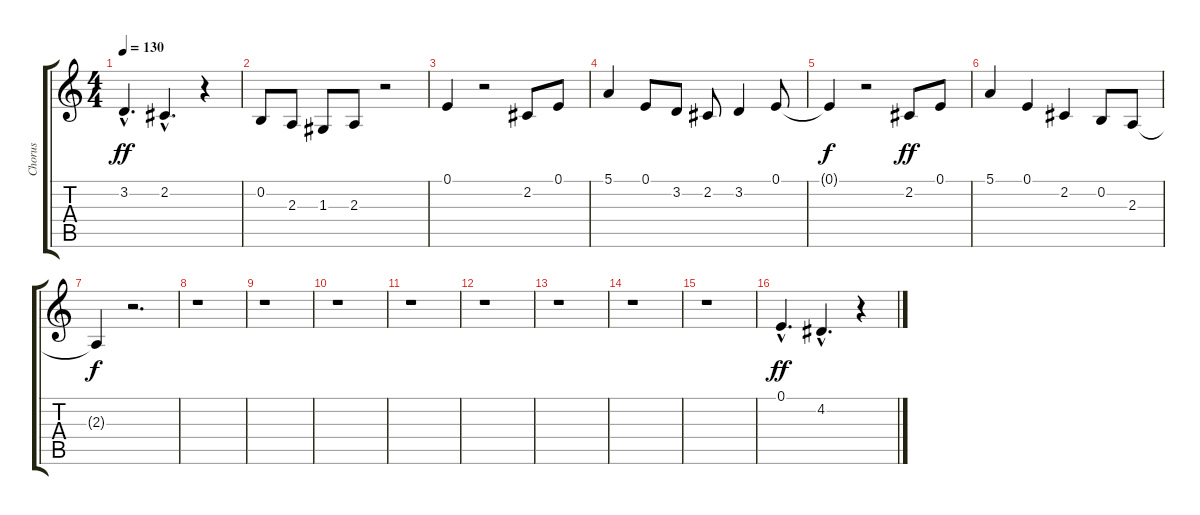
\track ("Chorus" "Chorus") {instrument clarinet}
\staff {score tabs}
\tuning (E4 B3 G3 D3 A2 E2) {hide}
\ts (4 4)
\tempo 130
\clef g2
\ks c
3.2{hac}.4{d dy ff} 2.2{hac}.4{d} r.4 |
0.2.8 2.3.8 1.3.8 2.3.8 r.2 |
0.1.4 r.2 2.2.8 0.1.8 |
5.1.4 0.1.8 3.2.8 2.2.8 3.2.4 0.1.8 |
0.1{t}.4{dy f} r.2 2.2.8{dy ff} 0.1.8 |
5.1.4 0.1.4 2.2.4 0.2.8 2.3.8 |
2.3{t}.4{dy f} r.2{d} |
r.1 |
r.1 |
r.1 |
r.1 |
r.1 |
r.1 |
r.1 |
r.1 |
0.1{hac}.4{d dy ff} 4.2{hac}.4{d} r.4
